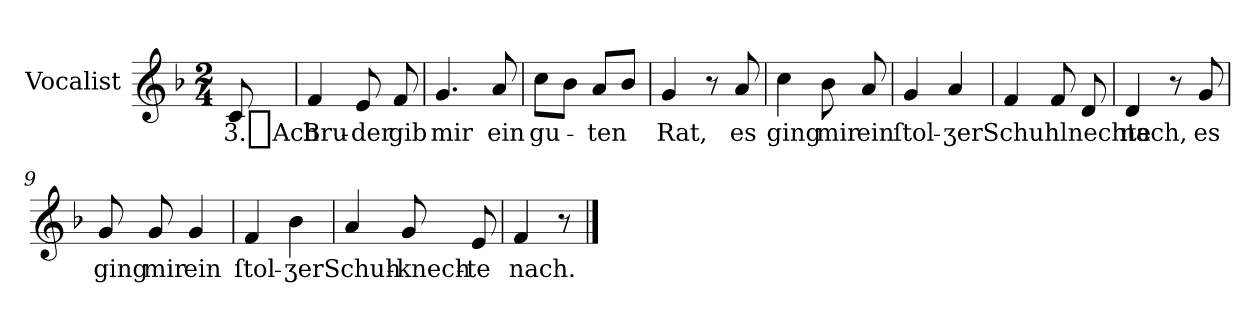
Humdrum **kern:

**kern	**text
*part1	*part1
*staff1	*staff1
*I"Vocalist	*
*k[b-]	*
*F:	*
*M2/4	*
=	=
8c	3._Ach
=1	=1
4f	Bru-
8e	-der
8f	gib
=2	=2
4.g	mir
8a	ein
=3	=3
8ccL	gu-
8b-J	.
8aL	-ten
8b-J	.
=4	=4
4g	Rat,
8r	.
8a	es
=5	=5
4cc	ging
8b-	mir
8a	ein
=6	=6
4g	ſtol-
4a	-ʒer
=7	=7
4f	Schuhlnechte
8f	.
8d	.
=8	=8
4d	nach,
8r	.
8g	es
=9	=9
8g	ging
8g	mir
4g	ein
=10	=10
4f	ſtol-
4b-	-ʒer
=11	=11
4a	Schuh-
8g	-knech-
8e	-te
=12	=12
4f	nach.
8r	.
==	==
*-	*-
